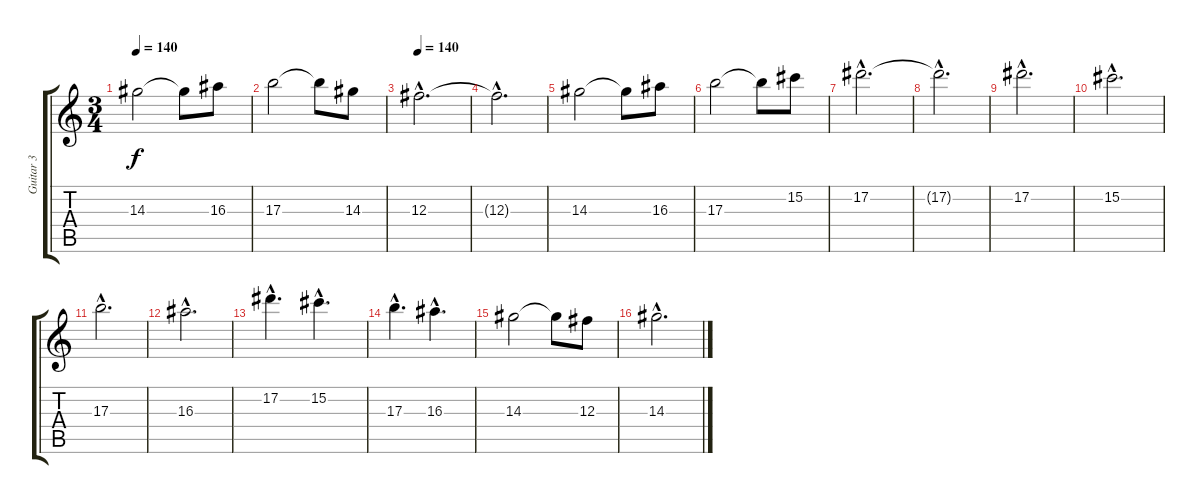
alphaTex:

\track ("Guitar 3" "Guitar 3") {instrument overdrivenguitar}
\staff {score tabs}
\tuning (Eb4 Bb3 Gb3 Db3 Ab2 Eb2) {hide}
\ts (3 4)
\tempo 140
\clef g2
\ks c
14.3.2{dy f volume 13} 14.3{t}.8 16.3.8 |
17.3.2 17.3{t}.8 14.3.8 |
\tempo 140
12.3{hac}.2{d} |
12.3{hac t}.2{d} |
14.3.2 14.3{t}.8 16.3.8 |
17.3.2 17.3{t}.8 15.2.8 |
17.2{hac}.2{d} |
17.2{hac t}.2{d} |
17.2{hac}.2{d} |
15.2{hac}.2{d} |
17.3{hac}.2{d} |
16.3{hac}.2{d} |
17.2{hac}.4{d} 15.2{hac}.4{d} |
17.3{hac}.4{d} 16.3{hac}.4{d} |
14.3.2 14.3{t}.8 12.3.8 |
14.3{hac}.2{d}
